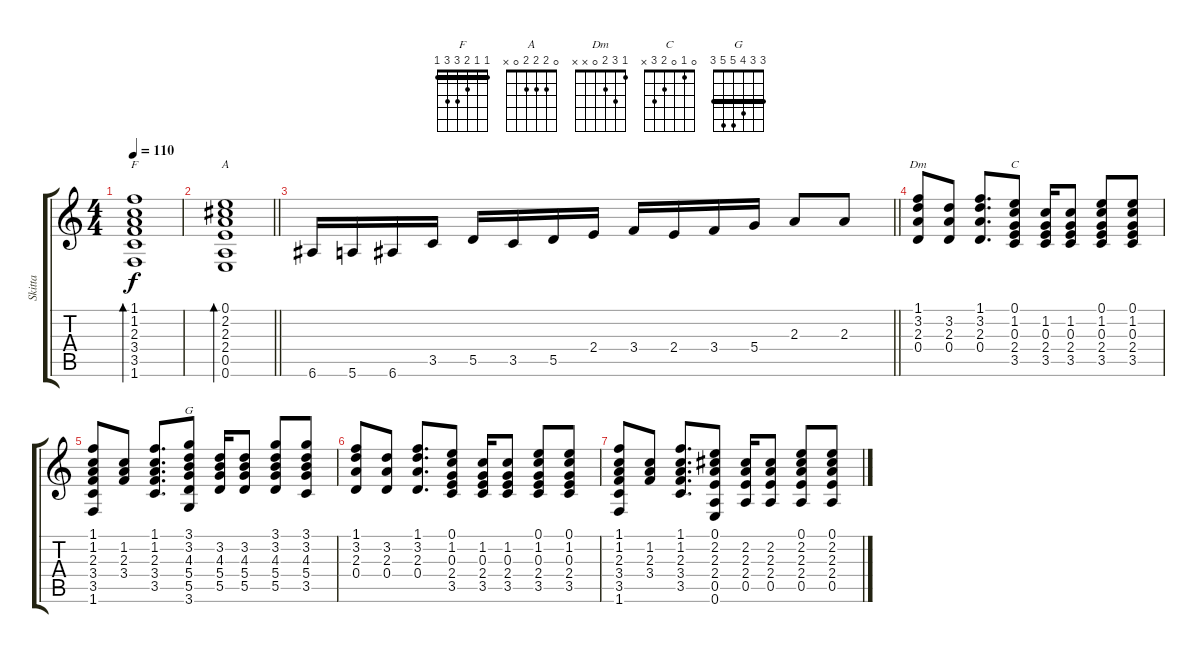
\track ("Skitta" "Skitta") {instrument distortionguitar}
\staff {score tabs}
\tuning (E4 B3 G3 D3 A2 E2) {hide}
\chord ("F" 1 1 2 3 3 1) {barre 1}
\chord ("A" 0 2 2 2 0 x)
\chord ("Dm" 1 3 2 0 x x)
\chord ("C" 0 1 0 2 3 x)
\chord ("G" 3 3 4 5 5 3) {barre 3}
\ts (4 4)
\tempo 110
\clef g2
\ks c
(1.1 1.2 2.3 3.4 3.5 1.6).1{bd 480 ch "F" dy f} |
\barLineRight lightlight
(0.1 2.2 2.3 2.4 0.5 0.6).1{bd 480 ch "A"} |
\barLineRight lightlight
6.6.16 5.6.16 6.6.16 3.5.16 5.5.16 3.5.16 5.5.16 2.4.16 3.4.16 2.4.16 3.4.16 5.4.16 2.3.8 2.3.8 |
(1.1 3.2 2.3 0.4).8{ch "Dm"} (3.2 2.3 0.4).8 (1.1 3.2 2.3 0.4).8{d} (0.1 1.2 0.3 2.4 3.5).8{ch "C"} (1.2 0.3 2.4 3.5).16 (1.2 0.3 2.4 3.5).8 (0.1 1.2 0.3 2.4 3.5).8 (0.1 1.2 0.3 2.4 3.5).8 |
(1.1 1.2 2.3 3.4 3.5 1.6).8 (1.2 2.3 3.4).8 (1.1 1.2 2.3 3.4 3.5).8{d} (3.1 3.2 4.3 5.4 5.5 3.6).8{ch "G"} (3.2 4.3 5.4 5.5).16 (3.2 4.3 5.4 5.5).8 (3.1 3.2 4.3 5.4 5.5).8 (3.1 3.2 4.3 5.4 3.5).8 |
(1.1 3.2 2.3 0.4).8 (3.2 2.3 0.4).8 (1.1 3.2 2.3 0.4).8{d} (0.1 1.2 0.3 2.4 3.5).8 (1.2 0.3 2.4 3.5).16 (1.2 0.3 2.4 3.5).8 (0.1 1.2 0.3 2.4 3.5).8 (0.1 1.2 0.3 2.4 3.5).8 |
(1.1 1.2 2.3 3.4 3.5 1.6).8 (1.2 2.3 3.4).8 (1.1 1.2 2.3 3.4 3.5).8{d} (0.1 2.2 2.3 2.4 0.5 0.6).8 (2.2 2.3 2.4 0.5).16 (2.2 2.3 2.4 0.5).8 (0.1 2.2 2.3 2.4 0.5).8 (0.1 2.2 2.3 2.4 0.5).8
